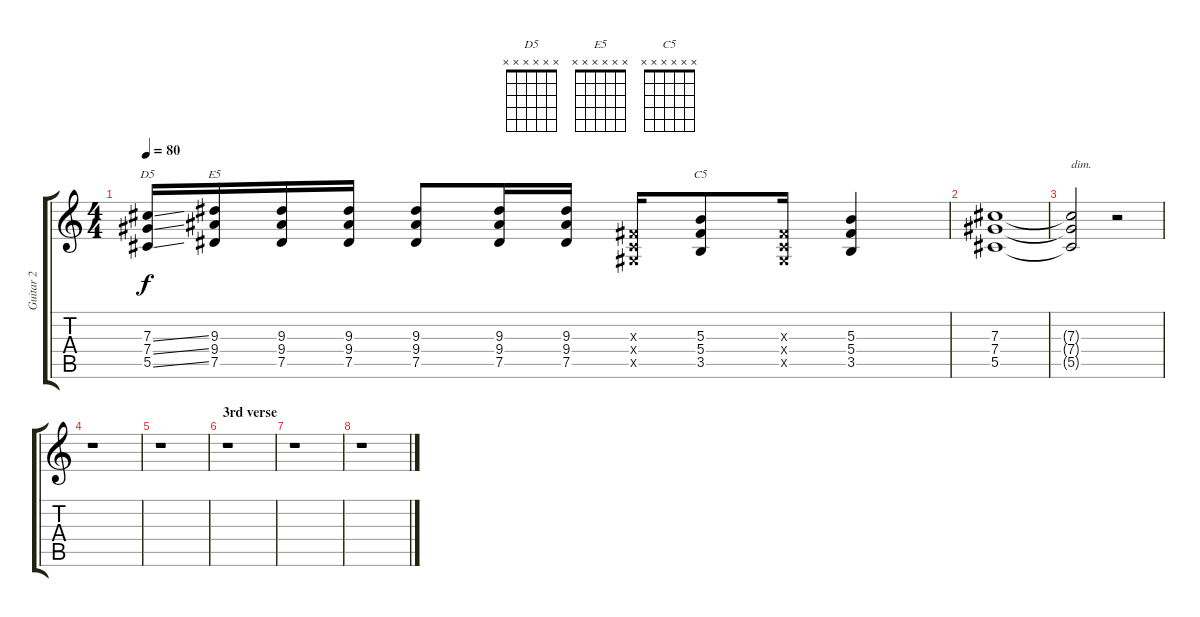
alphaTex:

\track ("Guitar 2" "Guitar 2") {instrument overdrivenguitar}
\staff {score tabs}
\tuning (Eb4 Bb3 Gb3 Db3 Ab2 Eb2) {hide}
\chord ("D5" x x x x x x)
\chord ("E5" x x x x x x)
\chord ("C5" x x x x x x)
\ts (4 4)
\tempo 80
\clef g2
\ks c
(7.3{ss} 7.4{ss} 5.5{ss}).16{ch "D5" dy f} (9.3 9.4 7.5).16{ch "E5"} (9.3 9.4 7.5).16 (9.3 9.4 7.5).16 (9.3 9.4 7.5).8 (9.3 9.4 7.5).16 (9.3 9.4 7.5).16 (0.3{x} 0.4{x} 0.5{x}).16 (5.3 5.4 3.5).8{ch "C5"} (0.3{x} 0.4{x} 0.5{x}).16 (5.3 5.4 3.5).4 |
(7.3 7.4 5.5).1{volume 0} |
(7.3{t} 7.4{t} 5.5{t}).2{txt "dim."} r.2 |
r.1 |
r.1 |
\section ("" "3rd verse")
r.1 |
r.1 |
r.1
